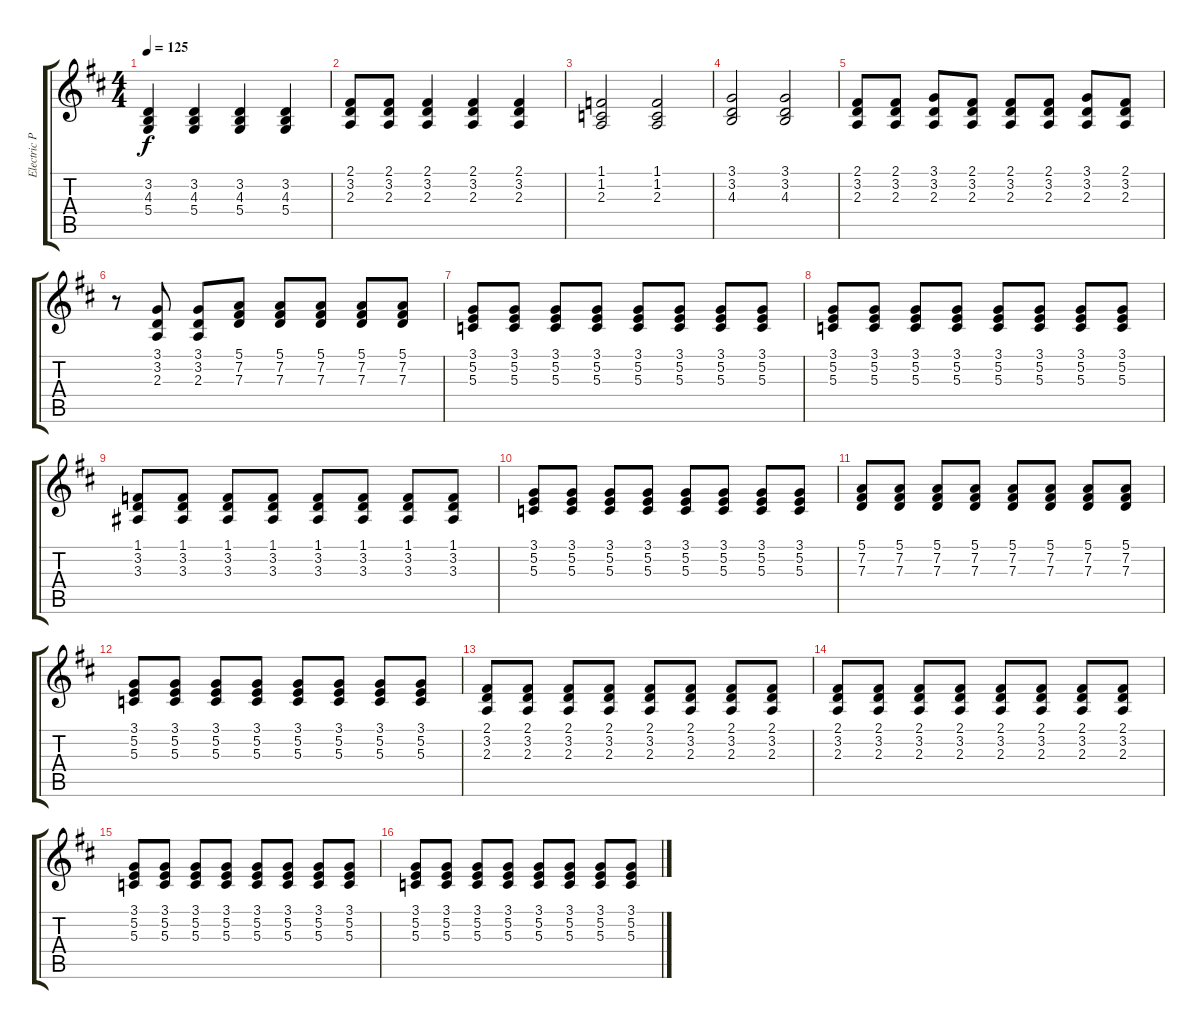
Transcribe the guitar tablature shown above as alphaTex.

\track ("Electric Piano" "Electric P") {instrument electricgrandpiano}
\staff {score tabs}
\tuning (E4 B3 G3 D3 A2 E2) {hide}
\ts (4 4)
\tempo 125
\clef g2
\ks d
(3.2 4.3 5.4).4{dy f} (3.2 4.3 5.4).4 (3.2 4.3 5.4).4 (3.2 4.3 5.4).4 |
(2.1 3.2 2.3).8 (2.1 3.2 2.3).8 (2.1 3.2 2.3).4 (2.1 3.2 2.3).4 (2.1 3.2 2.3).4 |
(1.1 1.2 2.3).2 (1.1 1.2 2.3).2 |
(3.1 3.2 4.3).2 (3.1 3.2 4.3).2 |
(2.1 3.2 2.3).8 (2.1 3.2 2.3).8 (3.1 3.2 2.3).8 (2.1 3.2 2.3).8 (2.1 3.2 2.3).8 (2.1 3.2 2.3).8 (3.1 3.2 2.3).8 (2.1 3.2 2.3).8 |
r.8 (3.1 3.2 2.3).8 (3.1 3.2 2.3).8 (5.1 7.2 7.3).8 (5.1 7.2 7.3).8 (5.1 7.2 7.3).8 (5.1 7.2 7.3).8 (5.1 7.2 7.3).8 |
(3.1 5.2 5.3).8 (3.1 5.2 5.3).8 (3.1 5.2 5.3).8 (3.1 5.2 5.3).8 (3.1 5.2 5.3).8 (3.1 5.2 5.3).8 (3.1 5.2 5.3).8 (3.1 5.2 5.3).8 |
(3.1 5.2 5.3).8 (3.1 5.2 5.3).8 (3.1 5.2 5.3).8 (3.1 5.2 5.3).8 (3.1 5.2 5.3).8 (3.1 5.2 5.3).8 (3.1 5.2 5.3).8 (3.1 5.2 5.3).8 |
(1.1 3.2 3.3).8 (1.1 3.2 3.3).8 (1.1 3.2 3.3).8 (1.1 3.2 3.3).8 (1.1 3.2 3.3).8 (1.1 3.2 3.3).8 (1.1 3.2 3.3).8 (1.1 3.2 3.3).8 |
(3.1 5.2 5.3).8 (3.1 5.2 5.3).8 (3.1 5.2 5.3).8 (3.1 5.2 5.3).8 (3.1 5.2 5.3).8 (3.1 5.2 5.3).8 (3.1 5.2 5.3).8 (3.1 5.2 5.3).8 |
(5.1 7.2 7.3).8 (5.1 7.2 7.3).8 (5.1 7.2 7.3).8 (5.1 7.2 7.3).8 (5.1 7.2 7.3).8 (5.1 7.2 7.3).8 (5.1 7.2 7.3).8 (5.1 7.2 7.3).8 |
(3.1 5.2 5.3).8 (3.1 5.2 5.3).8 (3.1 5.2 5.3).8 (3.1 5.2 5.3).8 (3.1 5.2 5.3).8 (3.1 5.2 5.3).8 (3.1 5.2 5.3).8 (3.1 5.2 5.3).8 |
(2.1 3.2 2.3).8 (2.1 3.2 2.3).8 (2.1 3.2 2.3).8 (2.1 3.2 2.3).8 (2.1 3.2 2.3).8 (2.1 3.2 2.3).8 (2.1 3.2 2.3).8 (2.1 3.2 2.3).8 |
(2.1 3.2 2.3).8 (2.1 3.2 2.3).8 (2.1 3.2 2.3).8 (2.1 3.2 2.3).8 (2.1 3.2 2.3).8 (2.1 3.2 2.3).8 (2.1 3.2 2.3).8 (2.1 3.2 2.3).8 |
(3.1 5.2 5.3).8 (3.1 5.2 5.3).8 (3.1 5.2 5.3).8 (3.1 5.2 5.3).8 (3.1 5.2 5.3).8 (3.1 5.2 5.3).8 (3.1 5.2 5.3).8 (3.1 5.2 5.3).8 |
(3.1 5.2 5.3).8 (3.1 5.2 5.3).8 (3.1 5.2 5.3).8 (3.1 5.2 5.3).8 (3.1 5.2 5.3).8 (3.1 5.2 5.3).8 (3.1 5.2 5.3).8 (3.1 5.2 5.3).8
